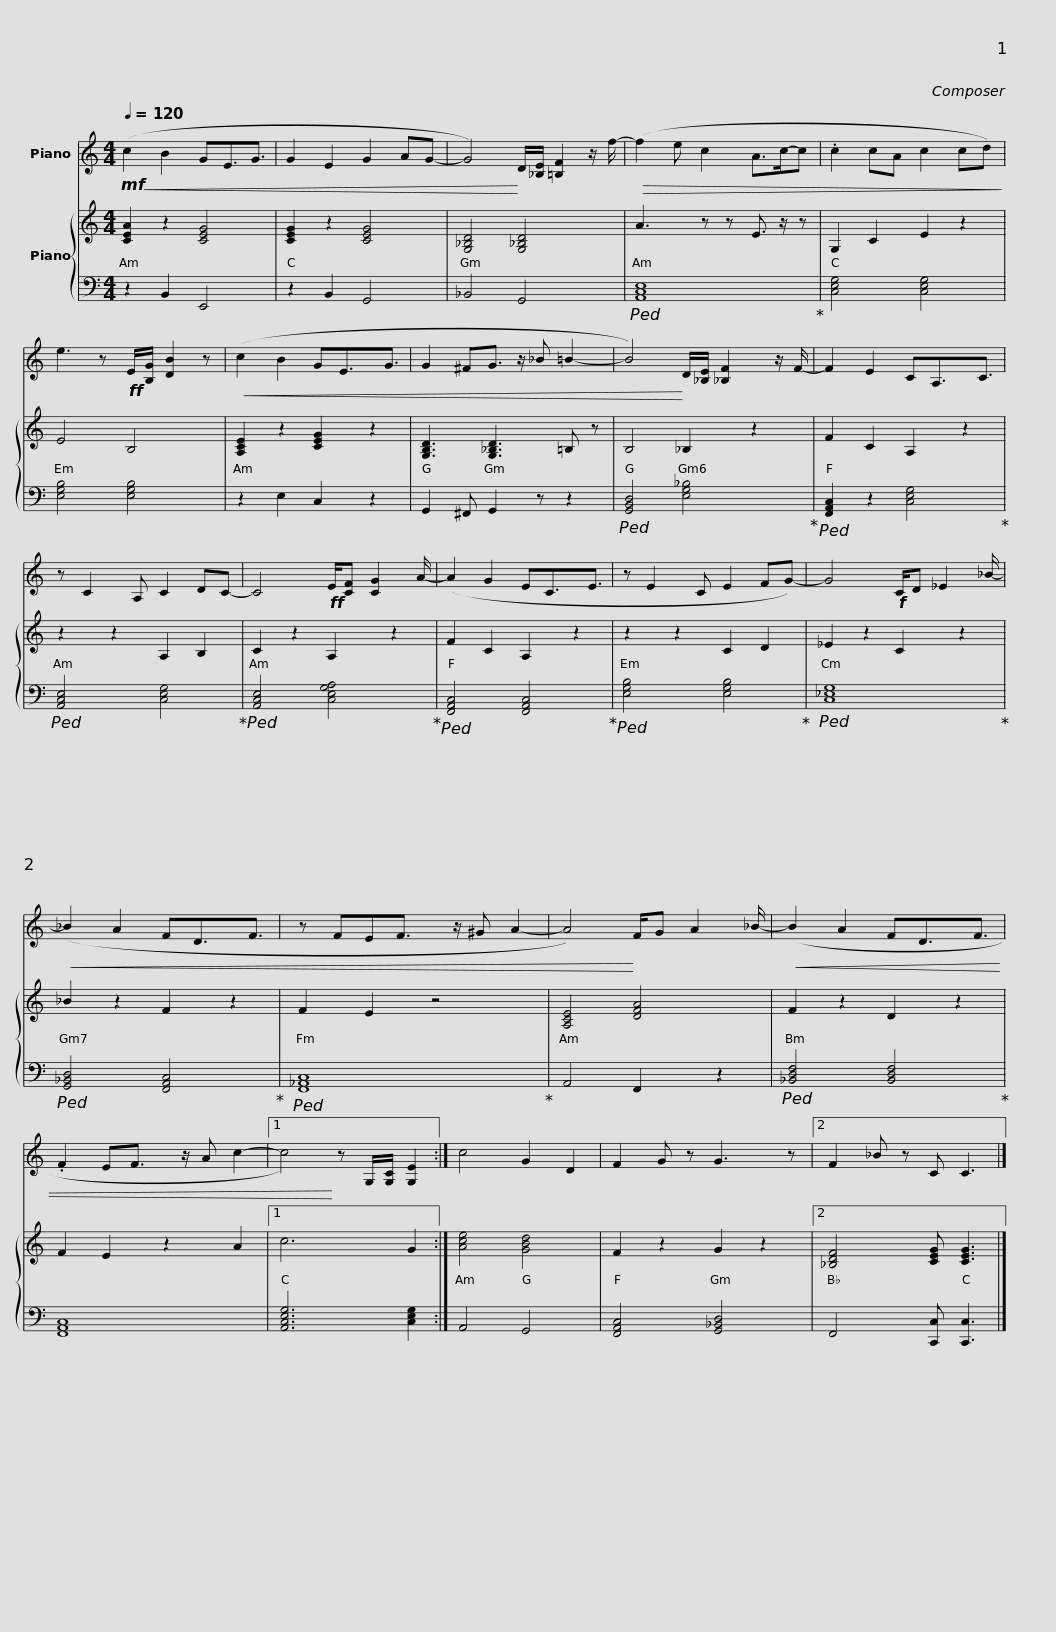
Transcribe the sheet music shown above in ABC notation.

X:1
%%score 1 { 2 | 3 }
L:1/8
Q:1/4=120
M:4/4
I:linebreak $
K:C
V:1 treble
V:2 treble
V:3 bass
V:1
!mf!!<(! (c2 B2 GE3/2G3/2 | G2 E2 G2 AG- | G4)!<)! D/[_B,E]/ [=B,F]2 z/ f/- |!>(! (f2 e c2 A>c-c | .c2 cA c2 cd)!>)! |$ %5
 e3 z!ff! E/[B,G]/ [DB]2 z |!<(! (c2 B2 GE3/2G3/2 | G2 ^FG3/2 z/ _B =B2- | B4)!<)! D/[_B,E]/ [_B,F]2 z/ F/- |$ F2 E2 CA,3/2C3/2 | %10
 z C2 A, C2 DC- | C4!ff! E/[CF] [CG]2 A/- | (A2 G2 EC3/2E3/2 | z E2 C E2 FG-) |$ G4!f! C/D _E2 _B/- | %15
!<(! (_B2 A2 FD3/2F3/2 | z FEF3/2 z/ ^G A2- | A4)!<)! F/G A2 _B/- |!<(! (B2 A2 FD3/2F3/2 |$ .F2 EF3/2 z/ A c2- |1 %20
 c4)!<)! z G,/[G,C]/ [G,E]2 :| c4 G2 D2 | F2 G z G3 z |2 F2 _B z C C3 |] %24
V:2
 [CEA]2 z2 [CEG]4 | [CEG]2 z2 [CEG]4 | [G,_B,D]4 [G,_B,D]4 | A3 z z E3/2 z/ z | G,2 C2 E2 z2 |$ %5
 E4 B,4 | [A,CE]2 z2 [CEG]2 z2 | [G,B,D]3 [G,_B,D]3 =B,- z | B,4 _B,2 z2 |$ F2 C2 A,2 z2 | %10
 z2 z2 A,2 B,2 | C2 z2 A,2 z2 | F2 C2 A,2 z2 | z2 z2 C2 D2 |$ _E2 z2 C2 z2 | %15
 _B2 z2 F2 z2 | F2 E2 z4 | [A,CE]4 [DFA]4 | F2 z2 D2 z2 |$ F2 E2 z2 A2 |1 %20
 c6 G2 :| [Ace]4 [GBd]4 | F2 z2 G2 z2 |2 [_B,DF]4 [CEG] [CEG]3 |] %24
V:3
 z2 B,,2 E,,4 | z2 B,,2 G,,4 | _B,,4 G,,4 |!ped! [A,,C,E,]8!ped-up! | [C,E,G,]4 [C,E,G,]4 |$ %5
 [E,G,B,]4 [E,G,B,]4 | z2 E,2 C,2 z2 | G,,2 ^F,, G,,2 z z2 |!ped! [G,,B,,D,]4 [E,G,_B,]4!ped-up! |$!ped! [F,,A,,C,]2 z2 [C,E,G,]4!ped-up! | %10
!ped! [A,,C,E,]4 [C,E,G,]4!ped-up! |!ped! [A,,C,E,]4 [C,E,G,A,]4!ped-up! |!ped! [F,,A,,C,]4 [F,,A,,C,]4!ped-up! |!ped! [E,G,B,]4 [E,G,B,]4!ped-up! |$!ped! [C,_E,G,]8!ped-up! | %15
!ped! [G,,_B,,D,]4 [F,,A,,C,]4!ped-up! |!ped! [F,,_A,,C,]8!ped-up! | A,,4 F,,2 z2 |!ped! [_B,,D,F,]4 [B,,D,F,]4!ped-up! |$ [F,,A,,C,]8 |1 %20
 [A,,C,E,G,]6 [C,E,G,]2 :| A,,4 G,,4 | [F,,A,,C,]4 [G,,_B,,D,]4 |2 F,,4 [C,,C,] [C,,C,]3 |] %24
